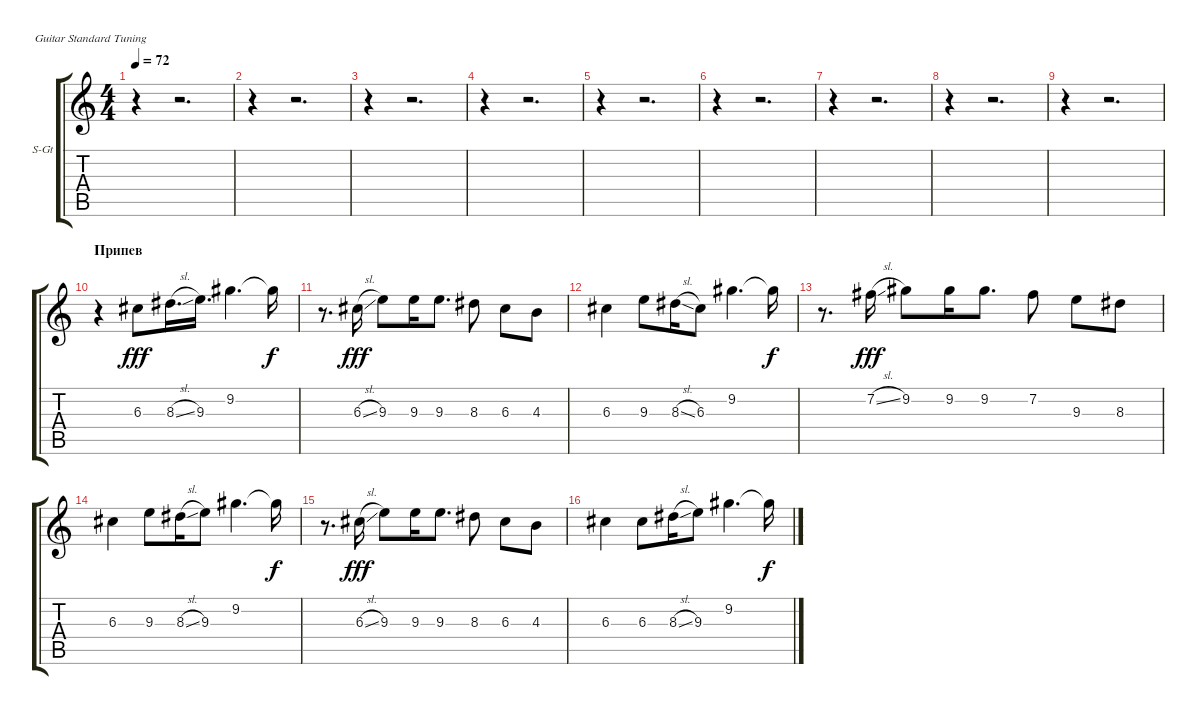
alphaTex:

\bracketExtendMode groupsimilarinstruments
\firstSystemTrackNameOrientation horizontal
\otherSystemsTrackNameOrientation horizontal
\track ("Вокал" "S-Gt") {instrument flute}
\staff {score tabs}
\tuning (E4 B3 G3 D3 A2 E2)
\displaytranspose 12
\ts (4 4)
\tempo 72
\clef g2
\ks c
r.4{dy f} r.2{d} |
r.4 r.2{d} |
r.4 r.2{d} |
r.4 r.2{d} |
r.4 r.2{d} |
r.4 r.2{d} |
r.4 r.2{d} |
r.4 r.2{d} |
r.4 r.2{d} |
\section ("" "Припев")
r.4 6.3.8{dy fff} 8.3{sl}.16{d} 9.3.16{d} 9.2.4{d} 9.2{t}.16{dy f} |
r.8{d} 6.3{sl}.16{dy fff} 9.3.8 9.3.16 9.3.8{d} 8.3.8 6.3.8 4.3.8 |
6.3.4 9.3.8 8.3{sl}.16 6.3.8 9.2.4{d} 9.2{t}.16{dy f} |
r.8{d} 7.2{sl}.16{dy fff} 9.2.8 9.2.16 9.2.8{d} 7.2.8 9.3.8 8.3.8 |
6.3.4 9.3.8 8.3{sl}.16 9.3.8 9.2.4{d} 9.2{t}.16{dy f} |
r.8{d} 6.3{sl}.16{dy fff} 9.3.8 9.3.16 9.3.8{d} 8.3.8 6.3.8 4.3.8 |
6.3.4 6.3.8 8.3{sl}.16 9.3.8 9.2.4{d} 9.2{t}.16{dy f}
